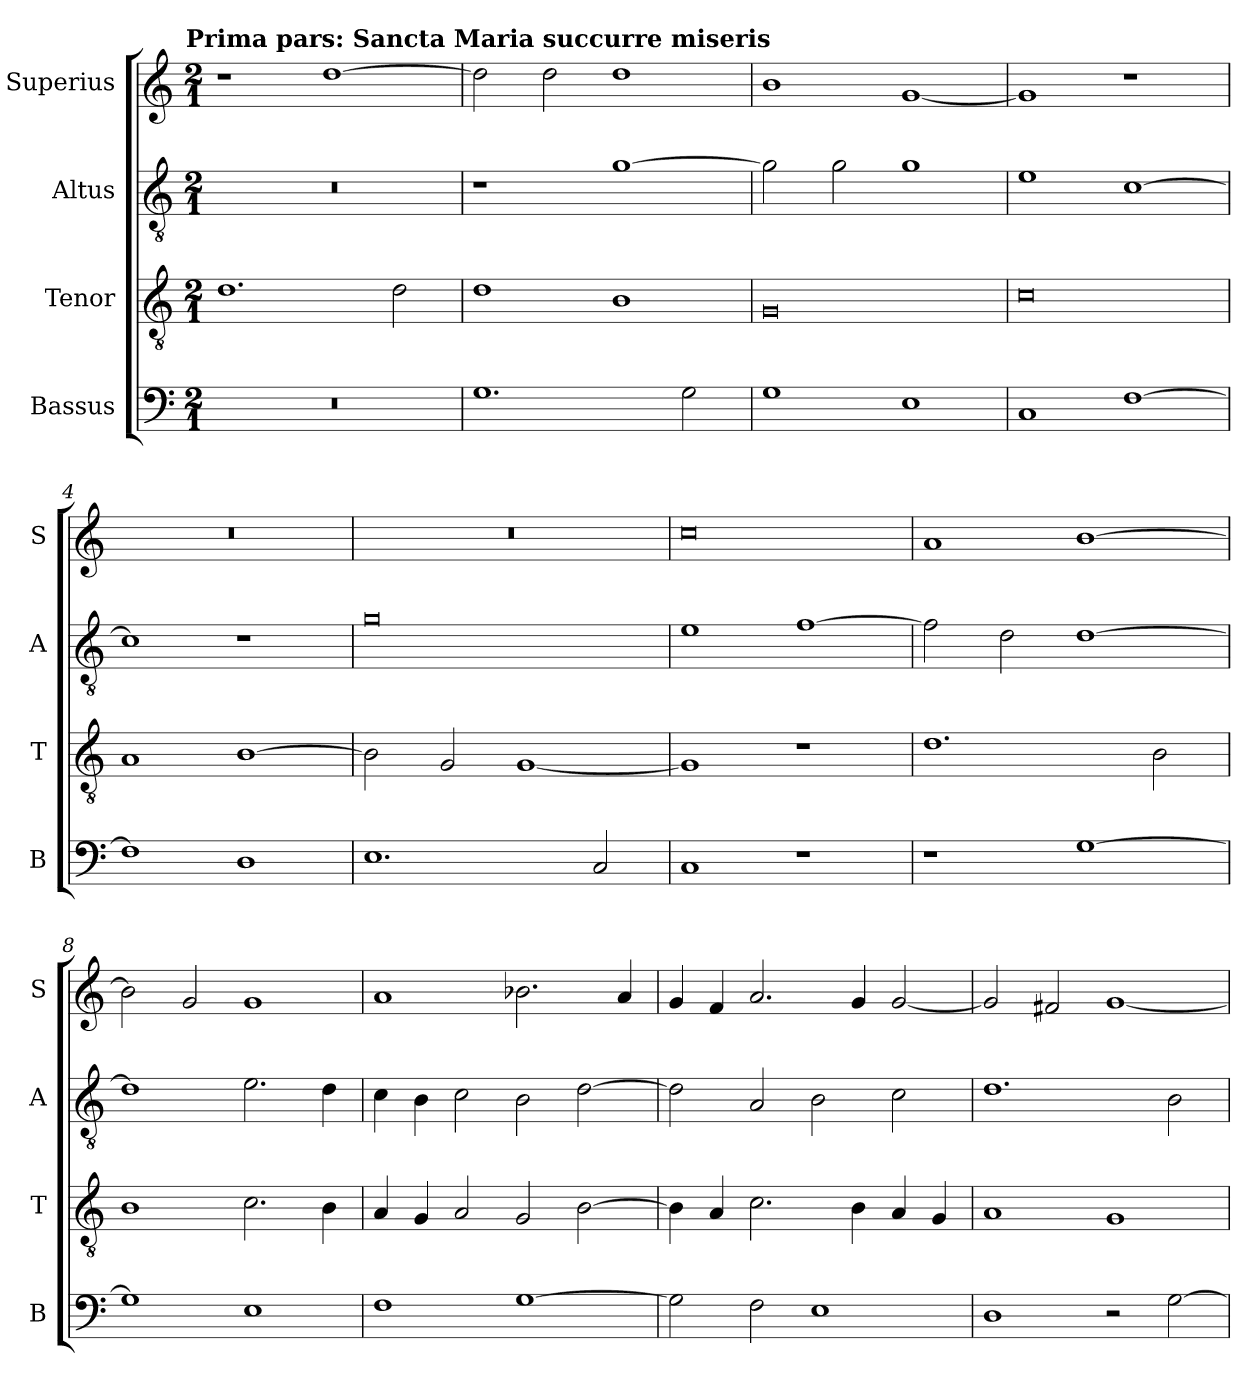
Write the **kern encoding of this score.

**kern	**kern	**kern	**kern
*part4	*part3	*part2	*part1
*staff4	*staff3	*staff2	*staff1
*I"Bassus	*I"Tenor	*I"Altus	*I"Superius
*I'B	*I'T	*I'A	*I'S
*clefF4	*clefGv2	*clefGv2	*clefG2
*k[]	*k[]	*k[]	*k[]
*C:	*C:	*C:	*C:
!!LO:TX:omd:t=Prima pars&colon; Sancta Maria succurre miseris
*M2/1	*M2/1	*M2/1	*M2/1
=	=	=	=
0r	1.d	0r	1r
.	.	.	[1dd
.	2d	.	.
=1	=1	=1	=1
1.G	1d	1r	2dd]
.	.	.	2dd
.	1B	[1g	1dd
2G	.	.	.
=2	=2	=2	=2
1G	0G	2g]	1b
.	.	2g	.
1E	.	1g	[1g
=3	=3	=3	=3
1C	0c	1e	1g]
[1F	.	[1c	1r
=4	=4	=4	=4
1F]	1A	1c]	0r
1D	[1B	1r	.
=5	=5	=5	=5
1.E	2B]	0g	0r
.	2G	.	.
.	[1G	.	.
2C	.	.	.
=6	=6	=6	=6
1C	1G]	1e	0cc
1r	1r	[1f	.
=7	=7	=7	=7
1r	1.d	2f]	1a
.	.	2d	.
[1G	.	[1d	[1b
.	2B	.	.
=8	=8	=8	=8
1G]	1B	1d]	2b]
.	.	.	2g
1E	2.c	2.e	1g
.	4B	4d	.
=9	=9	=9	=9
1F	4A	4c	1a
.	4G	4B	.
.	2A	2c	.
[1G	2G	2B	2.b-X
.	[2B	[2d	.
.	.	.	4a
=10	=10	=10	=10
2G]	4B]	2d]	4g
.	4A	.	4f
2F	2.c	2A	2.a
1E	.	2B	.
.	4B	.	4g
.	4A	2c	[2g
.	4G	.	.
=11	=11	=11	=11
1D	1A	1.d	2g]
.	.	.	2f#X
2r	1G	.	[1g
[2G	.	2B	.
=	=	=	=
*-	*-	*-	*-
